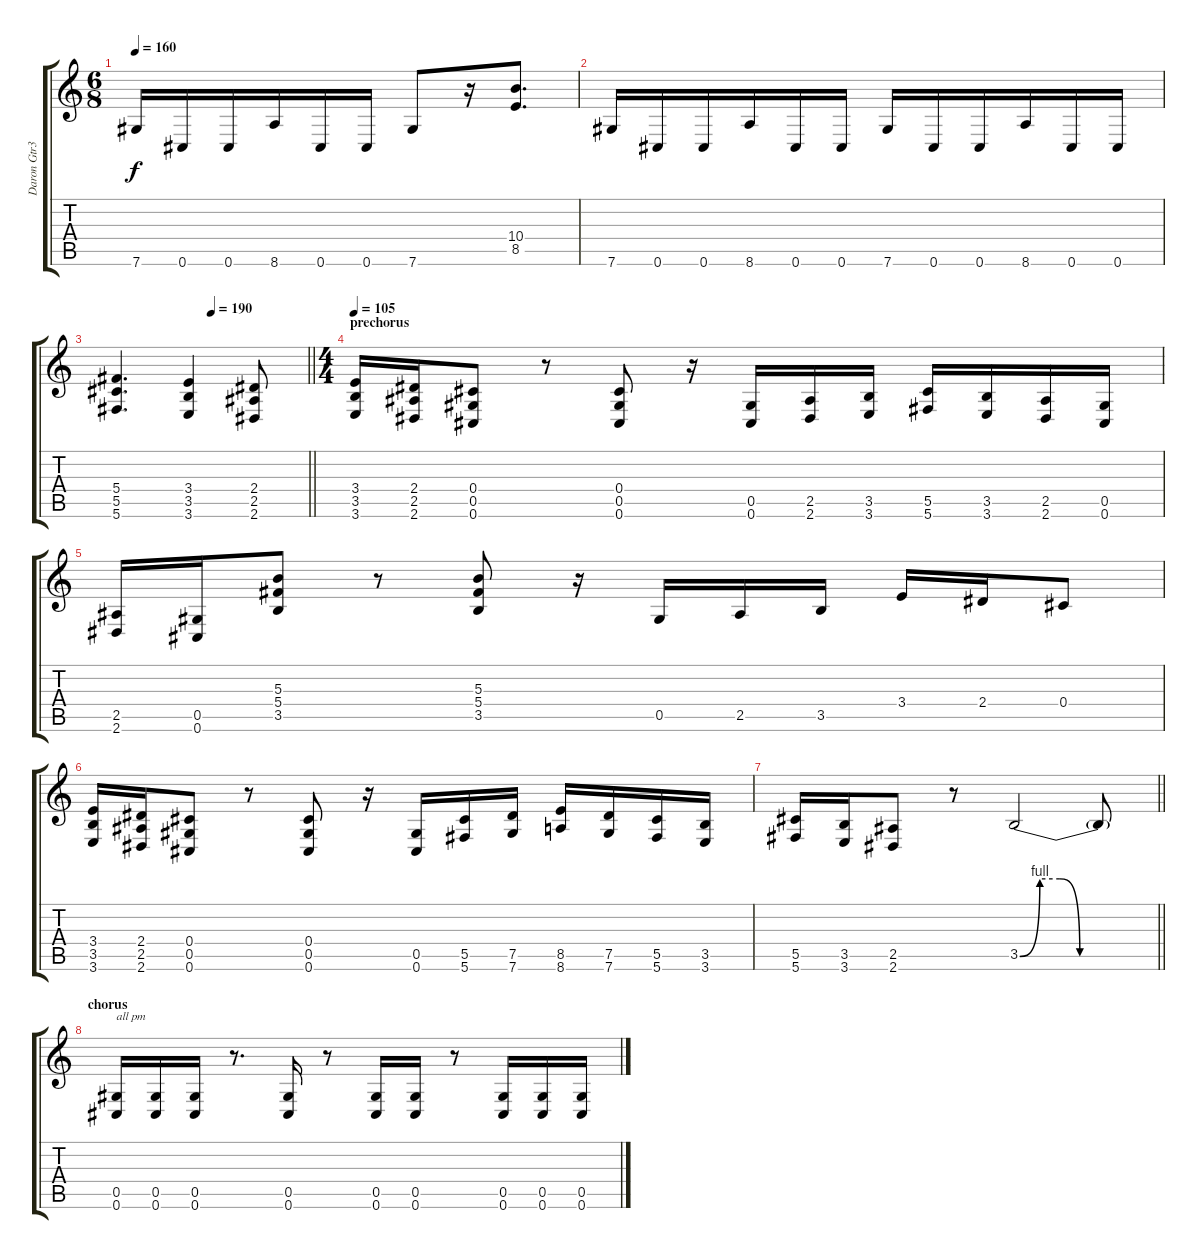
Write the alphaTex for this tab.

\track ("Daron Gtr3" "Daron Gtr3") {instrument overdrivenguitar}
\staff {score tabs}
\tuning (Eb4 Bb3 Gb3 Db3 Ab2 Db2) {hide}
\ts (6 8)
\tempo 160
\clef g2
\ks c
7.6.16{dy f} 0.6.16 0.6.16 8.6.16 0.6.16 0.6.16 7.6.8 r.16 (10.4 8.5).8{d} |
7.6.16 0.6.16 0.6.16 8.6.16 0.6.16 0.6.16 7.6.16 0.6.16 0.6.16 8.6.16 0.6.16 0.6.16 |
\tempo (190 0.5)
\barLineRight lightlight
(5.4 5.5 5.6).4{d} (3.4 3.5 3.6).4 (2.4 2.5 2.6).8 |
\ts (4 4)
\section ("" "prechorus")
\tempo 105
(3.4 3.5 3.6).16 (2.4 2.5 2.6).16 (0.4 0.5 0.6).8 r.8 (0.4 0.5 0.6).8 r.16 (0.5 0.6).16 (2.5 2.6).16 (3.5 3.6).16 (5.5 5.6).16 (3.5 3.6).16 (2.5 2.6).16 (0.5 0.6).16 |
(2.5 2.6).16 (0.5 0.6).16 (5.3 5.4 3.5).8 r.8 (5.3 5.4 3.5).8 r.16 0.5.16 2.5.16 3.5.16 3.4.16 2.4.16 0.4.8 |
(3.4 3.5 3.6).16 (2.4 2.5 2.6).16 (0.4 0.5 0.6).8 r.8 (0.4 0.5 0.6).8 r.16 (0.5 0.6).16 (5.5 5.6).16 (7.5 7.6).16 (8.5 8.6).16 (7.5 7.6).16 (5.5 5.6).16 (3.5 3.6).16 |
\barLineRight lightlight
(5.5 5.6).16 (3.5 3.6).16 (2.5 2.6).8 r.8 3.5{be (custom 0 0 15 4 30 4 45 0 60 0)}.2 3.5{be (hold 0 0 60 0) t}.8 |
\section ("" "chorus")
(0.5 0.6).16{txt "all pm"} (0.5 0.6).16 (0.5 0.6).16 r.8{d} (0.5 0.6).16 r.8 (0.5 0.6).16 (0.5 0.6).16 r.8 (0.5 0.6).16 (0.5 0.6).16 (0.5 0.6).16
